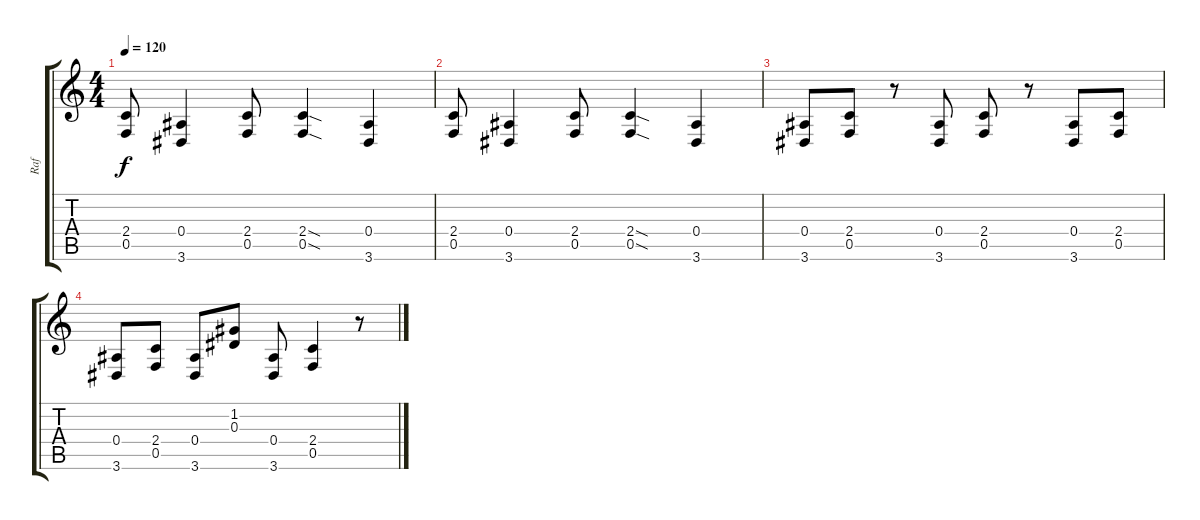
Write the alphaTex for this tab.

\track ("Raf" "Raf") {instrument distortionguitar}
\staff {score tabs}
\tuning (C4 G3 Eb3 Bb2 F2 C2) {hide}
\ts (4 4)
\tempo 120
\clef g2
\ks c
(2.4 0.5).8{dy f} (0.4 3.6).4 (2.4 0.5).8 (2.4{sod} 0.5{sod}).4 (0.4 3.6).4 |
(2.4 0.5).8 (0.4 3.6).4 (2.4 0.5).8 (2.4{sod} 0.5{sod}).4 (0.4 3.6).4 |
(0.4 3.6).8 (2.4 0.5).8 r.8 (0.4 3.6).8 (2.4 0.5).8 r.8 (0.4 3.6).8 (2.4 0.5).8 |
(0.4 3.6).8 (2.4 0.5).8 (0.4 3.6).8 (1.2 0.3).8 (0.4 3.6).8 (2.4 0.5).4 r.8
